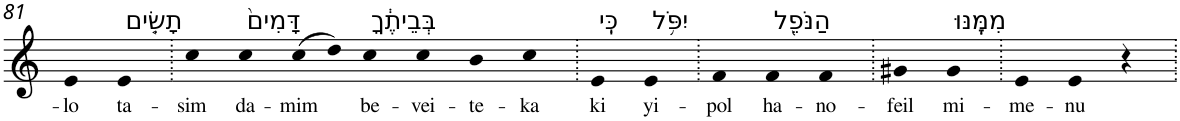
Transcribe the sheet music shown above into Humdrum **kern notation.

**kern	**text
*part1	*part1
*staff1	*staff1
*I"Piano	*
*I'Pno	*
!!LO:PB:g=z
*clefG2	*
*k[]	*
=81	=81
!	!LO:LY:b
4e	-lo
!LO:TX:a:t=תָשִׂ֤ים	!
!	!LO:LY:b
4e	ta-
=82.	=82.
!	!LO:LY:b
4cc	-sim
!LO:TX:a:t=דָּמִים֙	!
!	!LO:LY:b
4cc	da-
!	!LO:LY:b
(8cc	-mim
8dd)	.
!LO:TX:a:t=בְּבֵיתֶ֔ךָ	!
!	!LO:LY:b
4cc	be-
!	!LO:LY:b
4cc	-vei-
!	!LO:LY:b
4b	-te-
!	!LO:LY:b
4cc	-ka
=83.	=83.
!LO:TX:a:t=כִּֽי	!
!	!LO:LY:b
4e	ki
!LO:TX:a:t=יִפֹּ֥ל	!
!	!LO:LY:b
4e	yi-
=84.	=84.
!	!LO:LY:b
4f	-pol
!LO:TX:a:t=הַנֹּפֵ֖ל	!
!	!LO:LY:b
4f	ha-
!	!LO:LY:b
4f	-no-
=85.	=85.
!	!LO:LY:b
4g#X	-feil
!LO:TX:a:t=מִמֶּֽנּוּ	!
!	!LO:LY:b
4g#	mi-
=86.	=86.
!	!LO:LY:b
4e	-me-
!	!LO:LY:b
4e	-nu
4r	.
=.	=.
*-	*-
